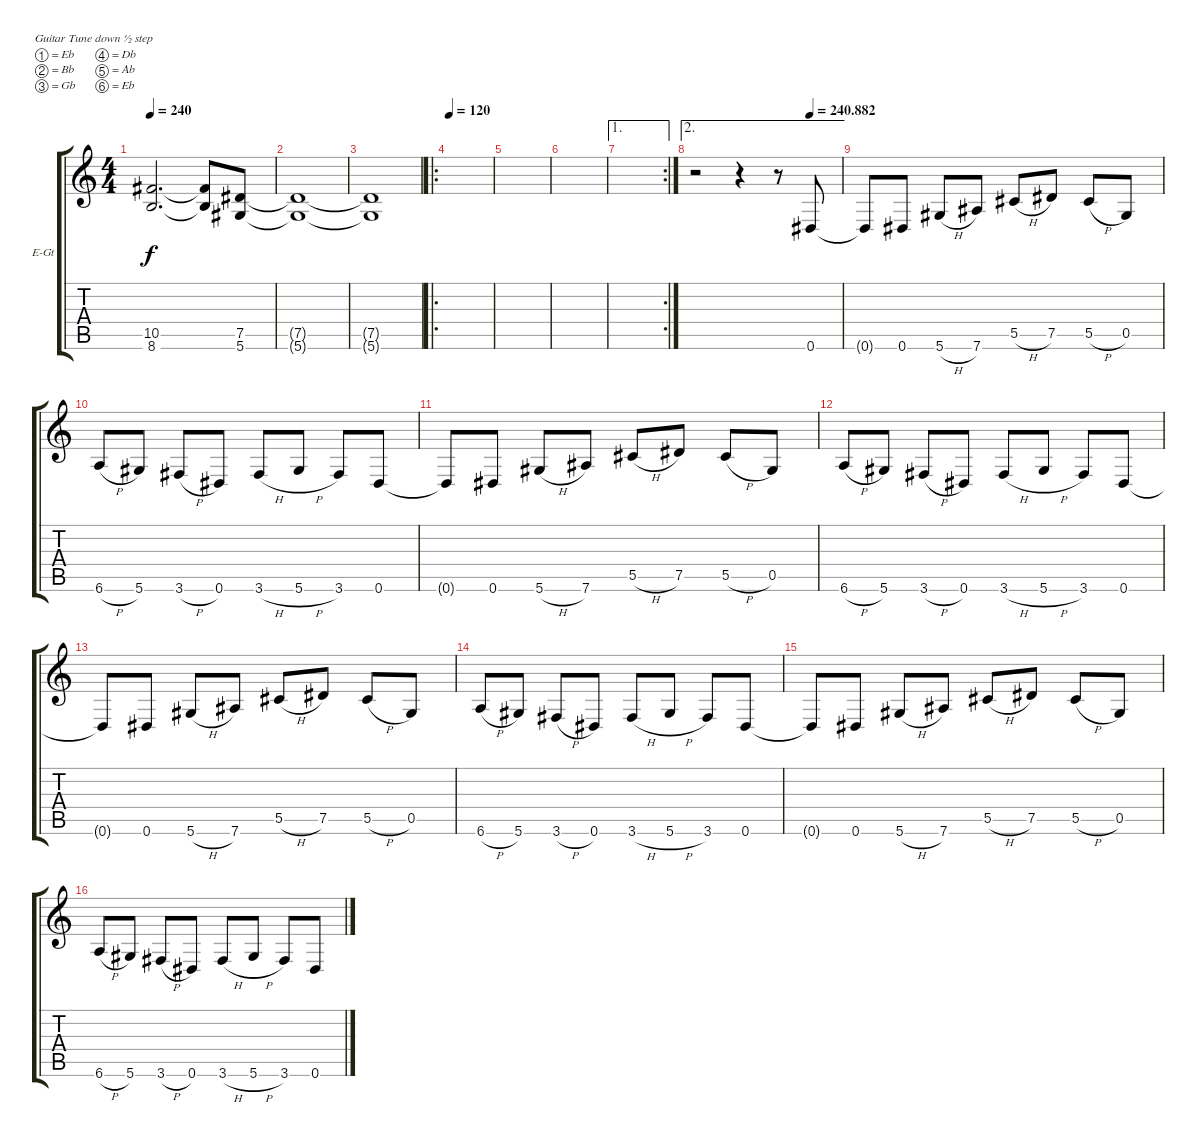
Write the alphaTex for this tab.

\defaultSystemsLayout 4
\bracketExtendMode groupsimilarinstruments
\firstSystemTrackNameOrientation horizontal
\otherSystemsTrackNameOrientation horizontal
\track ("Electric Guitar" "E-Gt") {instrument distortionguitar}
\staff {score tabs}
\tuning (Eb4 Bb3 Gb3 Db3 Ab2 Eb2)
\ts (4 4)
\tempo 240
\clef g2
\ks c
(8.6{t} 10.5{t}).2{d dy f} (8.6{t} 10.5{t}).8 (5.6 7.5).8 |
(7.5{t} 5.6{t}).1 |
(5.6{t} 7.5{t}).1 |
\ro
\tempo 120
|
|
|
\ae 1
\rc 2
|
\ae 2
\tempo (240.882 0.787402)
r.2 r.4 r.8 0.6.8 |
0.6{t}.8 0.6.8 5.6{h}.8 7.6.8 5.5{h}.8 7.5.8 5.5{h}.8 0.5.8 |
6.6{h}.8 5.6.8 3.6{h}.8 0.6.8 3.6{h}.8 5.6{h}.8 3.6.8 0.6.8 |
0.6{t}.8 0.6.8 5.6{h}.8 7.6.8 5.5{h}.8 7.5.8 5.5{h}.8 0.5.8 |
6.6{h}.8 5.6.8 3.6{h}.8 0.6.8 3.6{h}.8 5.6{h}.8 3.6.8 0.6.8 |
0.6{t}.8 0.6.8 5.6{h}.8 7.6.8 5.5{h}.8 7.5.8 5.5{h}.8 0.5.8 |
6.6{h}.8 5.6.8 3.6{h}.8 0.6.8 3.6{h}.8 5.6{h}.8 3.6.8 0.6.8 |
0.6{t}.8 0.6.8 5.6{h}.8 7.6.8 5.5{h}.8 7.5.8 5.5{h}.8 0.5.8 |
6.6{h}.8 5.6.8 3.6{h}.8 0.6.8 3.6{h}.8 5.6{h}.8 3.6.8 0.6.8
